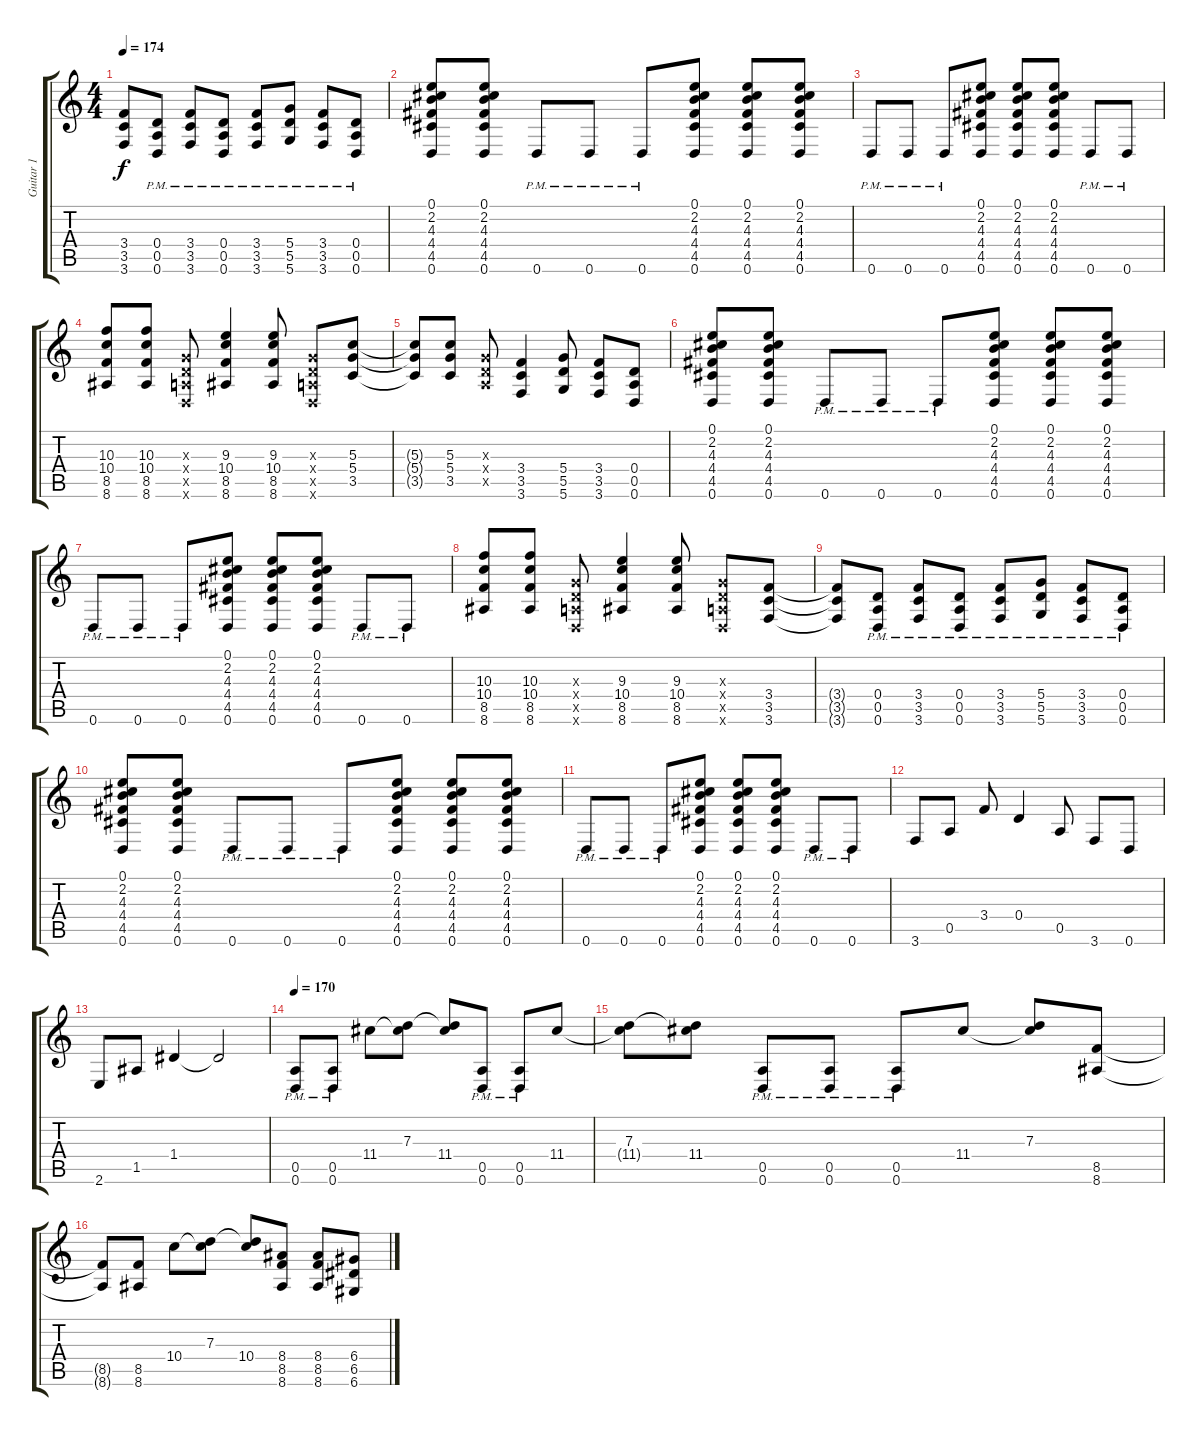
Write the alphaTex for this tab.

\track ("Guitar 1" "Guitar 1") {instrument distortionguitar}
\staff {score tabs}
\tuning (E4 B3 G3 D3 A2 D2) {hide}
\ts (4 4)
\tempo 174
\clef g2
\ks c
(3.4{t} 3.5{t} 3.6{t}).8{dy f} (0.4{pm} 0.5{pm} 0.6{pm}).8 (3.4{pm} 3.5{pm} 3.6{pm}).8 (0.4{pm} 0.5{pm} 0.6{pm}).8 (3.4{pm} 3.5{pm} 3.6{pm}).8 (5.4{pm} 5.5{pm} 5.6{pm}).8 (3.4{pm} 3.5{pm} 3.6{pm}).8 (0.4{pm} 0.5{pm} 0.6{pm}).8 |
(0.1 2.2 4.3 4.4 4.5 0.6).8 (0.1 2.2 4.3 4.4 4.5 0.6).8 0.6{pm}.8 0.6{pm}.8 0.6{pm}.8 (0.1 2.2 4.3 4.4 4.5 0.6).8 (0.1 2.2 4.3 4.4 4.5 0.6).8 (0.1 2.2 4.3 4.4 4.5 0.6).8 |
0.6{pm}.8 0.6{pm}.8 0.6{pm}.8 (0.1 2.2 4.3 4.4 4.5 0.6).8 (0.1 2.2 4.3 4.4 4.5 0.6).8 (0.1 2.2 4.3 4.4 4.5 0.6).8 0.6{pm}.8 0.6{pm}.8 |
(10.3 10.4 8.5 8.6).8 (10.3 10.4 8.5 8.6).8 (0.3{x} 0.4{x} 0.5{x} 0.6{x}).8 (9.3 10.4 8.5 8.6).4 (9.3 10.4 8.5 8.6).8 (0.3{x} 0.4{x} 0.5{x} 0.6{x}).8 (5.3 5.4 3.5).8 |
(5.3{t} 5.4{t} 3.5{t}).8 (5.3 5.4 3.5).8 (0.3{x} 0.4{x} 0.5{x}).8 (3.4 3.5 3.6).4 (5.4 5.5 5.6).8 (3.4 3.5 3.6).8 (0.4 0.5 0.6).8 |
(0.1 2.2 4.3 4.4 4.5 0.6).8 (0.1 2.2 4.3 4.4 4.5 0.6).8 0.6{pm}.8 0.6{pm}.8 0.6{pm}.8 (0.1 2.2 4.3 4.4 4.5 0.6).8 (0.1 2.2 4.3 4.4 4.5 0.6).8 (0.1 2.2 4.3 4.4 4.5 0.6).8 |
0.6{pm}.8 0.6{pm}.8 0.6{pm}.8 (0.1 2.2 4.3 4.4 4.5 0.6).8 (0.1 2.2 4.3 4.4 4.5 0.6).8 (0.1 2.2 4.3 4.4 4.5 0.6).8 0.6{pm}.8 0.6{pm}.8 |
(10.3 10.4 8.5 8.6).8 (10.3 10.4 8.5 8.6).8 (0.3{x} 0.4{x} 0.5{x} 0.6{x}).8 (9.3 10.4 8.5 8.6).4 (9.3 10.4 8.5 8.6).8 (0.3{x} 0.4{x} 0.5{x} 0.6{x}).8 (3.4 3.5 3.6).8 |
(3.4{t} 3.5{t} 3.6{t}).8 (0.4{pm} 0.5{pm} 0.6{pm}).8 (3.4{pm} 3.5{pm} 3.6{pm}).8 (0.4{pm} 0.5{pm} 0.6{pm}).8 (3.4{pm} 3.5{pm} 3.6{pm}).8 (5.4{pm} 5.5{pm} 5.6{pm}).8 (3.4{pm} 3.5{pm} 3.6{pm}).8 (0.4{pm} 0.5{pm} 0.6{pm}).8 |
(0.1 2.2 4.3 4.4 4.5 0.6).8 (0.1 2.2 4.3 4.4 4.5 0.6).8 0.6{pm}.8 0.6{pm}.8 0.6{pm}.8 (0.1 2.2 4.3 4.4 4.5 0.6).8 (0.1 2.2 4.3 4.4 4.5 0.6).8 (0.1 2.2 4.3 4.4 4.5 0.6).8 |
0.6{pm}.8 0.6{pm}.8 0.6{pm}.8 (0.1 2.2 4.3 4.4 4.5 0.6).8 (0.1 2.2 4.3 4.4 4.5 0.6).8 (0.1 2.2 4.3 4.4 4.5 0.6).8 0.6{pm}.8 0.6{pm}.8 |
3.6.8 0.5.8 3.4.8 0.4.4 0.5.8 3.6.8 0.6.8 |
2.6.8 1.5.8 1.4.4 1.4{t}.2 |
\tempo 164
\tempo 170
(0.5{pm} 0.6{pm}).8 (0.5{pm} 0.6{pm}).8 11.4.8 (7.3 11.4{t}).8 (7.3{t} 11.4).8 (0.5{pm} 0.6{pm}).8 (0.5{pm} 0.6{pm}).8 11.4.8 |
(7.3 11.4{t}).8 (7.3{t} 11.4).8 (0.5{pm} 0.6{pm}).8 (0.5{pm} 0.6{pm}).8 (0.5{pm} 0.6{pm}).8 11.4.8 (7.3 11.4{t}).8 (8.5 8.6).8 |
(8.5{t} 8.6{t}).8 (8.5 8.6).8 10.4.8 (7.3 10.4{t}).8 (7.3{t} 10.4).8 (8.4 8.5 8.6).8 (8.4 8.5 8.6).8 (6.4 6.5 6.6).8
